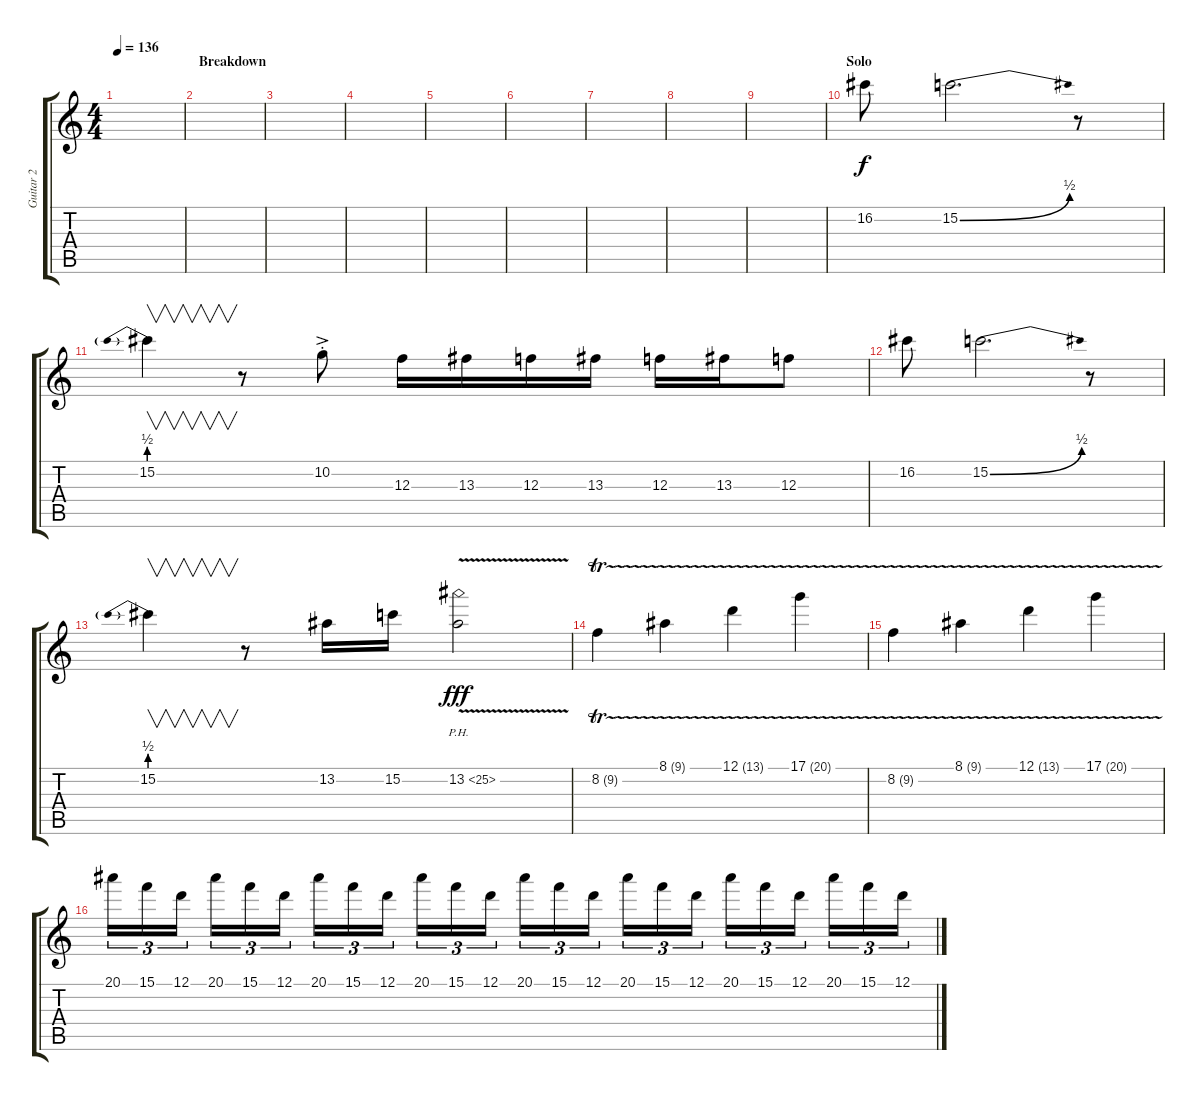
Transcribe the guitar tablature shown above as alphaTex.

\track ("Guitar 2" "Guitar 2") {instrument distortionguitar}
\staff {score tabs}
\tuning (D4 A3 F3 C3 G2 C2) {hide}
\ts (4 4)
\tempo 136
\clef g2
\ks c
|
\section ("" "Breakdown")
|
|
|
|
|
|
|
|
\section ("" "Solo")
16.2.8 15.2{be (bend 0 0 60 2)}.2{d} r.8 |
15.2{be (prebend 0 2 60 2)}.4{v} r.8 10.2{ac st}.8 12.3.16 13.3.16 12.3.16 13.3.16 12.3.16 13.3.16 12.3.8 |
16.2.8 15.2{be (bend 0 0 60 2)}.2{d} r.8 |
15.2{be (prebend 0 2 60 2)}.4{v} r.8 13.2.16 15.2.16 13.2{ph 12 v}.2{dy fff} |
8.2{tr (9 64)}.4 8.1{tr (9 64)}.4 12.1{tr (13 64)}.4 17.1{tr (20 64)}.4 |
8.2{tr (9 64)}.4 8.1{tr (9 64)}.4 12.1{tr (13 64)}.4 17.1{tr (20 64)}.4 |
20.1.16{tu (3 2)} 15.1.16{tu (3 2)} 12.1.16{tu (3 2)} 20.1.16{tu (3 2)} 15.1.16{tu (3 2)} 12.1.16{tu (3 2)} 20.1.16{tu (3 2)} 15.1.16{tu (3 2)} 12.1.16{tu (3 2)} 20.1.16{tu (3 2)} 15.1.16{tu (3 2)} 12.1.16{tu (3 2)} 20.1.16{tu (3 2)} 15.1.16{tu (3 2)} 12.1.16{tu (3 2)} 20.1.16{tu (3 2)} 15.1.16{tu (3 2)} 12.1.16{tu (3 2)} 20.1.16{tu (3 2)} 15.1.16{tu (3 2)} 12.1.16{tu (3 2)} 20.1.16{tu (3 2)} 15.1.16{tu (3 2)} 12.1.16{tu (3 2)}
